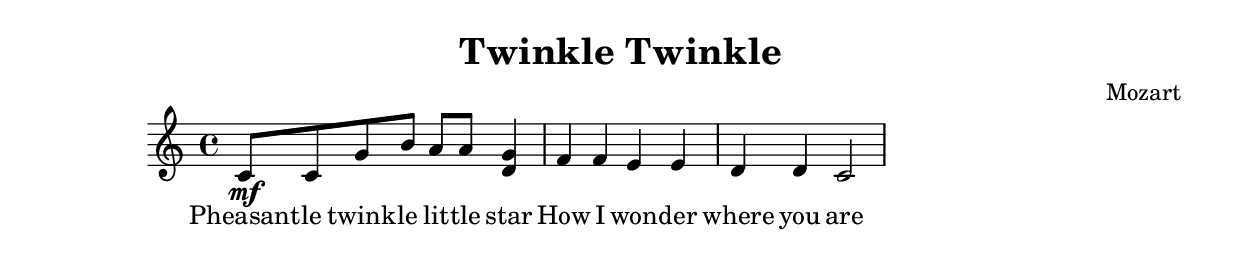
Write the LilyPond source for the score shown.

\header {
  title = "Twinkle Twinkle"
  composer = "Mozart"
}

\relative c' {
  c8\mf c g' b
  a a <g d>4
  f4 f e e
  d d c2
}

\addlyrics {
  Pheasant -- le twink -- le lit -- tle star
  How I won -- der where you are
}
